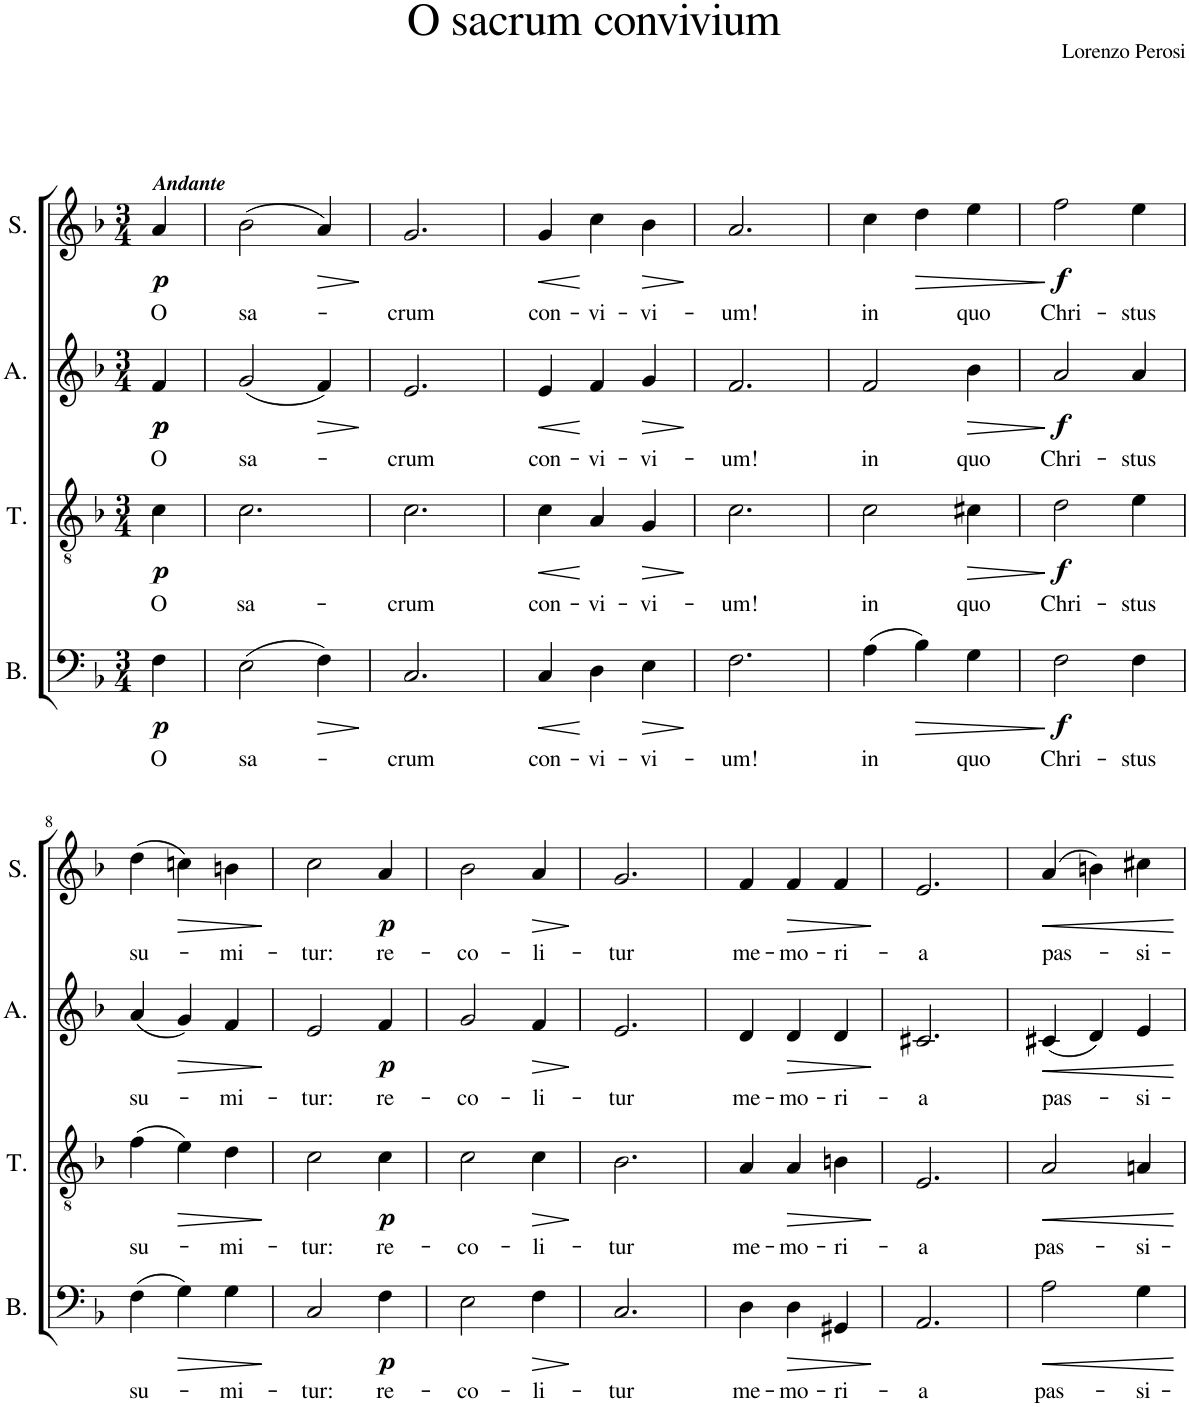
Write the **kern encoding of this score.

**kern	**text	**dynam	**kern	**text	**dynam	**kern	**text	**dynam	**kern	**text	**dynam
*part4	*part4	*part4	*part3	*part3	*part3	*part2	*part2	*part2	*part1	*part1	*part1
*staff4	*staff4	*staff4	*staff3	*staff3	*staff3	*staff2	*staff2	*staff2	*staff1	*staff1	*staff1
*I"B.	*	*	*I"T.	*	*	*I"A.	*	*	*I"S.	*	*
*I'B.	*	*	*I'T.	*	*	*I'A.	*	*	*I'S.	*	*
*clefF4	*	*	*clefGv2	*	*	*clefG2	*	*	*clefG2	*	*
*k[b-]	*	*	*k[b-]	*	*	*k[b-]	*	*	*k[b-]	*	*
*M3/4	*	*	*M3/4	*	*	*M3/4	*	*	*M3/4	*	*
=1	=1	=1	=1	=1	=1	=1	=1	=1	=1	=1	=1
!	!	!	!	!	!	!	!	!	!LO:TX:a:Bi:t=Andante	!	!
!	!LO:LY:b	!LO:DY:b	!	!LO:LY:b	!LO:DY:b	!	!LO:LY:b	!LO:DY:b	!	!LO:LY:b	!
!	!	!	!	!	!	!	!	!LO:DY:n=1:b	!	!	!LO:DY:b
4F\	O	p	4c\	O	p	4f/	O	p p	4a/	O	p
=2	=2	=2	=2	=2	=2	=2	=2	=2	=2	=2	=2
!	!LO:LY:b	!	!	!LO:LY:b	!	!	!LO:LY:b	!	!	!LO:LY:b	!
(2E\	sa-	.	2.c\	sa-	.	(2g/	sa-	.	(2b-\	sa-	.
!	!	!LO:HP:b	!	!	!	!	!	!LO:HP:b	!	!	!LO:HP:b
4F\)	.	>	.	.	.	4f/)	.	>	4a/)	.	>
.	.	]	.	.	.	.	.	]	.	.	]
=3	=3	=3	=3	=3	=3	=3	=3	=3	=3	=3	=3
!	!LO:LY:b	!	!	!LO:LY:b	!	!	!LO:LY:b	!	!	!LO:LY:b	!
2.C/	-crum	.	2.c\	-crum	.	2.e/	-crum	.	2.g/	-crum	.
=4	=4	=4	=4	=4	=4	=4	=4	=4	=4	=4	=4
!	!LO:LY:b	!LO:HP:b	!	!LO:LY:b	!LO:HP:b	!	!LO:LY:b	!LO:HP:b	!	!LO:LY:b	!LO:HP:b
4C/	con-	<	4c\	con-	<	4e/	con-	<	4g/	con-	<
!	!LO:LY:b	!	!	!LO:LY:b	!	!	!LO:LY:b	!	!	!LO:LY:b	!
4D\	-vi-	[	4A/	-vi-	[	4f/	-vi-	[	4cc\	-vi-	[
!	!LO:LY:b	!LO:HP:b	!	!LO:LY:b	!LO:HP:b	!	!LO:LY:b	!LO:HP:b	!	!LO:LY:b	!LO:HP:b
4E\	-vi-	>	4G/	-vi-	>	4g/	-vi-	>	4b-\	-vi-	>
.	.	]	.	.	]	.	.	]	.	.	]
=5	=5	=5	=5	=5	=5	=5	=5	=5	=5	=5	=5
!	!LO:LY:b	!	!	!LO:LY:b	!	!	!LO:LY:b	!	!	!LO:LY:b	!
2.F\	-um!	.	2.c\	-um!	.	2.f/	-um!	.	2.a/	-um!	.
=6	=6	=6	=6	=6	=6	=6	=6	=6	=6	=6	=6
!	!LO:LY:b	!	!	!LO:LY:b	!	!	!LO:LY:b	!	!	!LO:LY:b	!
(4A\	in	.	2c\	in	.	2f/	in	.	4cc\	in	.
!	!	!LO:HP:b	!	!	!	!	!	!	!	!	!LO:HP:b
4B-\)	.	>	.	.	.	.	.	.	4dd\	.	>
!	!LO:LY:b	!	!	!LO:LY:b	!LO:HP:b	!	!LO:LY:b	!LO:HP:b	!	!LO:LY:b	!
4G\	quo	.	4c#X\	quo	>	4b-\	quo	>	4ee\	quo	.
.	.	]	.	.	]	.	.	]	.	.	]
=7	=7	=7	=7	=7	=7	=7	=7	=7	=7	=7	=7
!	!LO:LY:b	!LO:DY:b	!	!LO:LY:b	!LO:DY:b	!	!LO:LY:b	!LO:DY:b	!	!LO:LY:b	!LO:DY:b
2F\	Chri-	f	2d\	Chri-	f	2a/	Chri-	f	2ff\	Chri-	f
!	!LO:LY:b	!	!	!LO:LY:b	!	!	!LO:LY:b	!	!	!LO:LY:b	!
4F\	-stus	.	4e\	-stus	.	4a/	-stus	.	4ee\	-stus	.
!!LO:LB:g=z
=8	=8	=8	=8	=8	=8	=8	=8	=8	=8	=8	=8
!	!LO:LY:b	!	!	!LO:LY:b	!	!	!LO:LY:b	!	!	!LO:LY:b	!
(4F\	su-	.	(4f\	su-	.	(4a/	su-	.	(4dd\	su-	.
!	!	!LO:HP:b	!	!	!LO:HP:b	!	!	!LO:HP:b	!	!	!LO:HP:b
4G\)	.	>	4e\)	.	>	4g/)	.	>	4ccn\)	.	>
!	!LO:LY:b	!	!	!LO:LY:b	!	!	!LO:LY:b	!	!	!LO:LY:b	!
4G\	-mi-	.	4d\	-mi-	.	4f/	-mi-	.	4bn\	-mi-	.
.	.	]	.	.	]	.	.	]	.	.	]
=9	=9	=9	=9	=9	=9	=9	=9	=9	=9	=9	=9
!	!LO:LY:b	!	!	!LO:LY:b	!	!	!LO:LY:b	!	!	!LO:LY:b	!
2C/	-tur:	.	2c\	-tur:	.	2e/	-tur:	.	2cc\	-tur:	.
!	!LO:LY:b	!LO:DY:b	!	!LO:LY:b	!LO:DY:b	!	!LO:LY:b	!LO:DY:b	!	!LO:LY:b	!LO:DY:b
4F\	re-	p	4c\	re-	p	4f/	re-	p	4a/	re-	p
=10	=10	=10	=10	=10	=10	=10	=10	=10	=10	=10	=10
!	!LO:LY:b	!	!	!LO:LY:b	!	!	!LO:LY:b	!	!	!LO:LY:b	!
2E\	-co-	.	2c\	-co-	.	2g/	-co-	.	2b-\	-co-	.
!	!LO:LY:b	!LO:HP:b	!	!LO:LY:b	!LO:HP:b	!	!LO:LY:b	!LO:HP:b	!	!LO:LY:b	!LO:HP:b
4F\	-li-	>	4c\	-li-	>	4f/	-li-	>	4a/	-li-	>
.	.	]	.	.	]	.	.	]	.	.	]
=11	=11	=11	=11	=11	=11	=11	=11	=11	=11	=11	=11
!	!LO:LY:b	!	!	!LO:LY:b	!	!	!LO:LY:b	!	!	!LO:LY:b	!
2.C/	-tur	.	2.B-\	-tur	.	2.e/	-tur	.	2.g/	-tur	.
=12	=12	=12	=12	=12	=12	=12	=12	=12	=12	=12	=12
!	!LO:LY:b	!	!	!LO:LY:b	!	!	!LO:LY:b	!	!	!LO:LY:b	!
4D\	me-	.	4A/	me-	.	4d/	me-	.	4f/	me-	.
!	!LO:LY:b	!LO:HP:b	!	!LO:LY:b	!LO:HP:b	!	!LO:LY:b	!LO:HP:b	!	!LO:LY:b	!LO:HP:b
4D\	-mo-	>	4A/	-mo-	>	4d/	-mo-	>	4f/	-mo-	>
!	!LO:LY:b	!	!	!LO:LY:b	!	!	!LO:LY:b	!	!	!LO:LY:b	!
4GG#X/	-ri-	.	4Bn\	-ri-	.	4d/	-ri-	.	4f/	-ri-	.
.	.	]	.	.	]	.	.	]	.	.	]
=13	=13	=13	=13	=13	=13	=13	=13	=13	=13	=13	=13
!	!LO:LY:b	!	!	!LO:LY:b	!	!	!LO:LY:b	!	!	!LO:LY:b	!
2.AA/	-a	.	2.E/	-a	.	2.c#X/	-a	.	2.e/	-a	.
=14	=14	=14	=14	=14	=14	=14	=14	=14	=14	=14	=14
!	!LO:LY:b	!LO:HP:b	!	!LO:LY:b	!LO:HP:b	!	!LO:LY:b	!LO:HP:b	!	!LO:LY:b	!LO:HP:b
2A\	pas-	<	2A/	pas-	<	(4c#X/	pas-	<	(4a/	pas-	<
.	.	.	.	.	.	4d/)	.	.	4bn\)	.	.
!	!LO:LY:b	!	!	!LO:LY:b	!	!	!LO:LY:b	!	!	!LO:LY:b	!
4G\	-si-	.	4An/	-si-	.	4e/	-si-	.	4cc#X\	-si-	.
.	.	[	.	.	[	.	.	[	.	.	[
=	=	=	=	=	=	=	=	=	=	=	=
*-	*-	*-	*-	*-	*-	*-	*-	*-	*-	*-	*-
